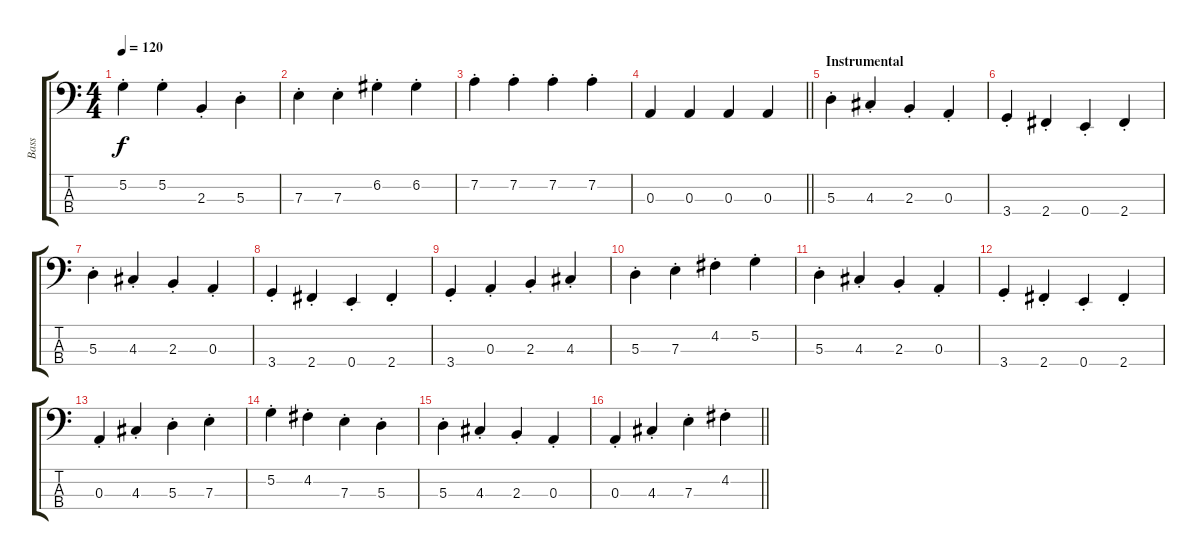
\track ("Bass" "Bass") {instrument electricbassfinger}
\staff {score tabs}
\tuning (G2 D2 A1 E1) {hide}
\ts (4 4)
\tempo 120
\clef f4
\ks c
5.2{st}.4{dy f} 5.2{st}.4 2.3{st}.4 5.3{st}.4 |
7.3{st}.4 7.3{st}.4 6.2{st}.4 6.2{st}.4 |
7.2{st}.4 7.2{st}.4 7.2{st}.4 7.2{st}.4 |
\barLineRight lightlight
0.3.4 0.3.4 0.3.4 0.3.4 |
\section ("" "Instrumental")
5.3{st}.4 4.3{st}.4 2.3{st}.4 0.3{st}.4 |
3.4{st}.4 2.4{st}.4 0.4{st}.4 2.4{st}.4 |
5.3{st}.4 4.3{st}.4 2.3{st}.4 0.3{st}.4 |
3.4{st}.4 2.4{st}.4 0.4{st}.4 2.4{st}.4 |
3.4{st}.4 0.3{st}.4 2.3{st}.4 4.3{st}.4 |
5.3{st}.4 7.3{st}.4 4.2{st}.4 5.2{st}.4 |
5.3{st}.4 4.3{st}.4 2.3{st}.4 0.3{st}.4 |
3.4{st}.4 2.4{st}.4 0.4{st}.4 2.4{st}.4 |
0.3{st}.4 4.3{st}.4 5.3{st}.4 7.3{st}.4 |
5.2{st}.4 4.2{st}.4 7.3{st}.4 5.3{st}.4 |
5.3{st}.4 4.3{st}.4 2.3{st}.4 0.3{st}.4 |
\barLineRight lightlight
0.3{st}.4 4.3{st}.4 7.3{st}.4 4.2{st}.4
